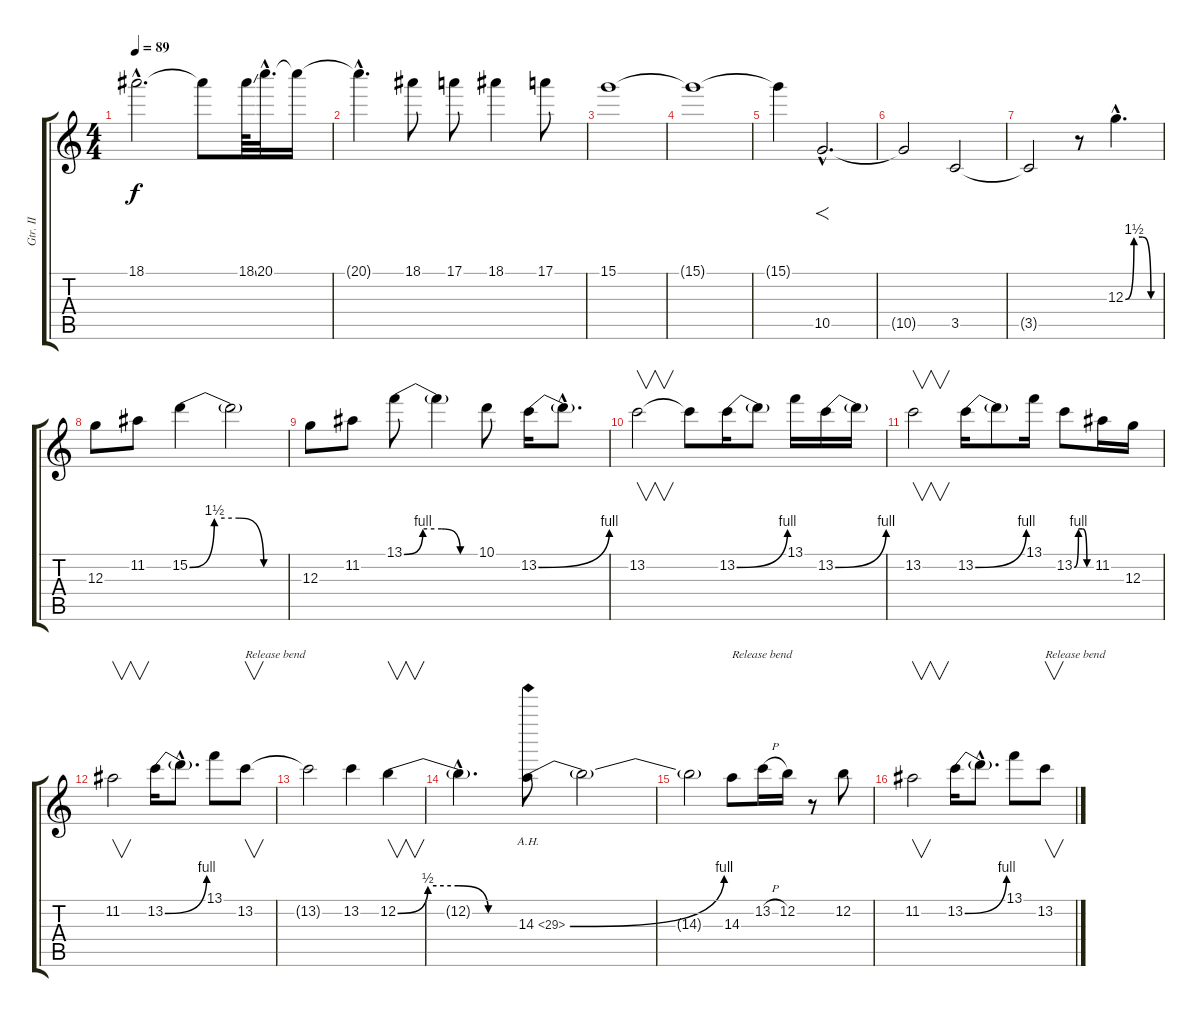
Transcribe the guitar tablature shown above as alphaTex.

\track ("Gtr. II" "Gtr. II") {instrument distortionguitar}
\staff {score tabs}
\tuning (E4 B3 G3 D3 A2 E2) {hide}
\ts (4 4)
\tempo 89
\clef g2
\ks c
18.1{hac}.2{d dy f} 18.1{t}.8 18.1{ss}.64 20.1{hac}.32{d} 20.1{t}.16 |
20.1{hac t}.4{d} 18.1.8 17.1.8 18.1.4 17.1.8 |
15.1.1 |
15.1{t}.1 |
15.1{t}.4 10.5{hac}.2{f d} |
10.5{t}.2 3.5.2 |
3.5{t}.2 r.8 12.3{be (custom 0 0 15 6 30 6 45 0 60 0) hac}.4{d} |
12.3.8 11.2.8 15.2{be (custom 0 0 15 6 30 6 45 0 60 0)}.4 15.2{t}.2 |
12.3.8 11.2.8 13.1{be (custom 0 0 15 4 30 4 45 0 60 0)}.8 13.1{t}.4 10.1.8 13.2{be (bend 0 0 60 4)}.16 13.2{hac t}.8{d} |
13.2.2{v} 13.2{t}.8 13.2{be (bend 0 0 60 4)}.16 13.2{t}.8 13.1.16 13.2{be (bend 0 0 60 4)}.16 13.2{t}.16 |
13.2.2{v} 13.2{be (bend 0 0 60 4)}.16 13.2{t}.8 13.1.16 13.2{be (custom 0 0 15 4 30 4 45 0 60 0)}.8 11.2.16 12.3.16 |
11.2.2{v} 13.2{be (bend 0 0 60 4)}.16 13.2{hac t}.8{d} 13.1.8 13.2.8{v txt "Release bend"} |
13.2{t}.2 13.2.4 12.2{be (custom 0 0 15 2 30 2 45 0 60 0)}.4{v} |
12.2{hac t}.4{d} 14.3{be (bend 0 0 60 4) ah 15}.8 14.3{t}.2 |
14.3{t}.2 14.3.8{txt "Release bend"} 13.2{h}.16 12.2.16 r.8 12.2.8 |
11.2.2{v} 13.2{be (bend 0 0 60 4)}.16 13.2{hac t}.8{d} 13.1.8 13.2.8{v txt "Release bend"}
